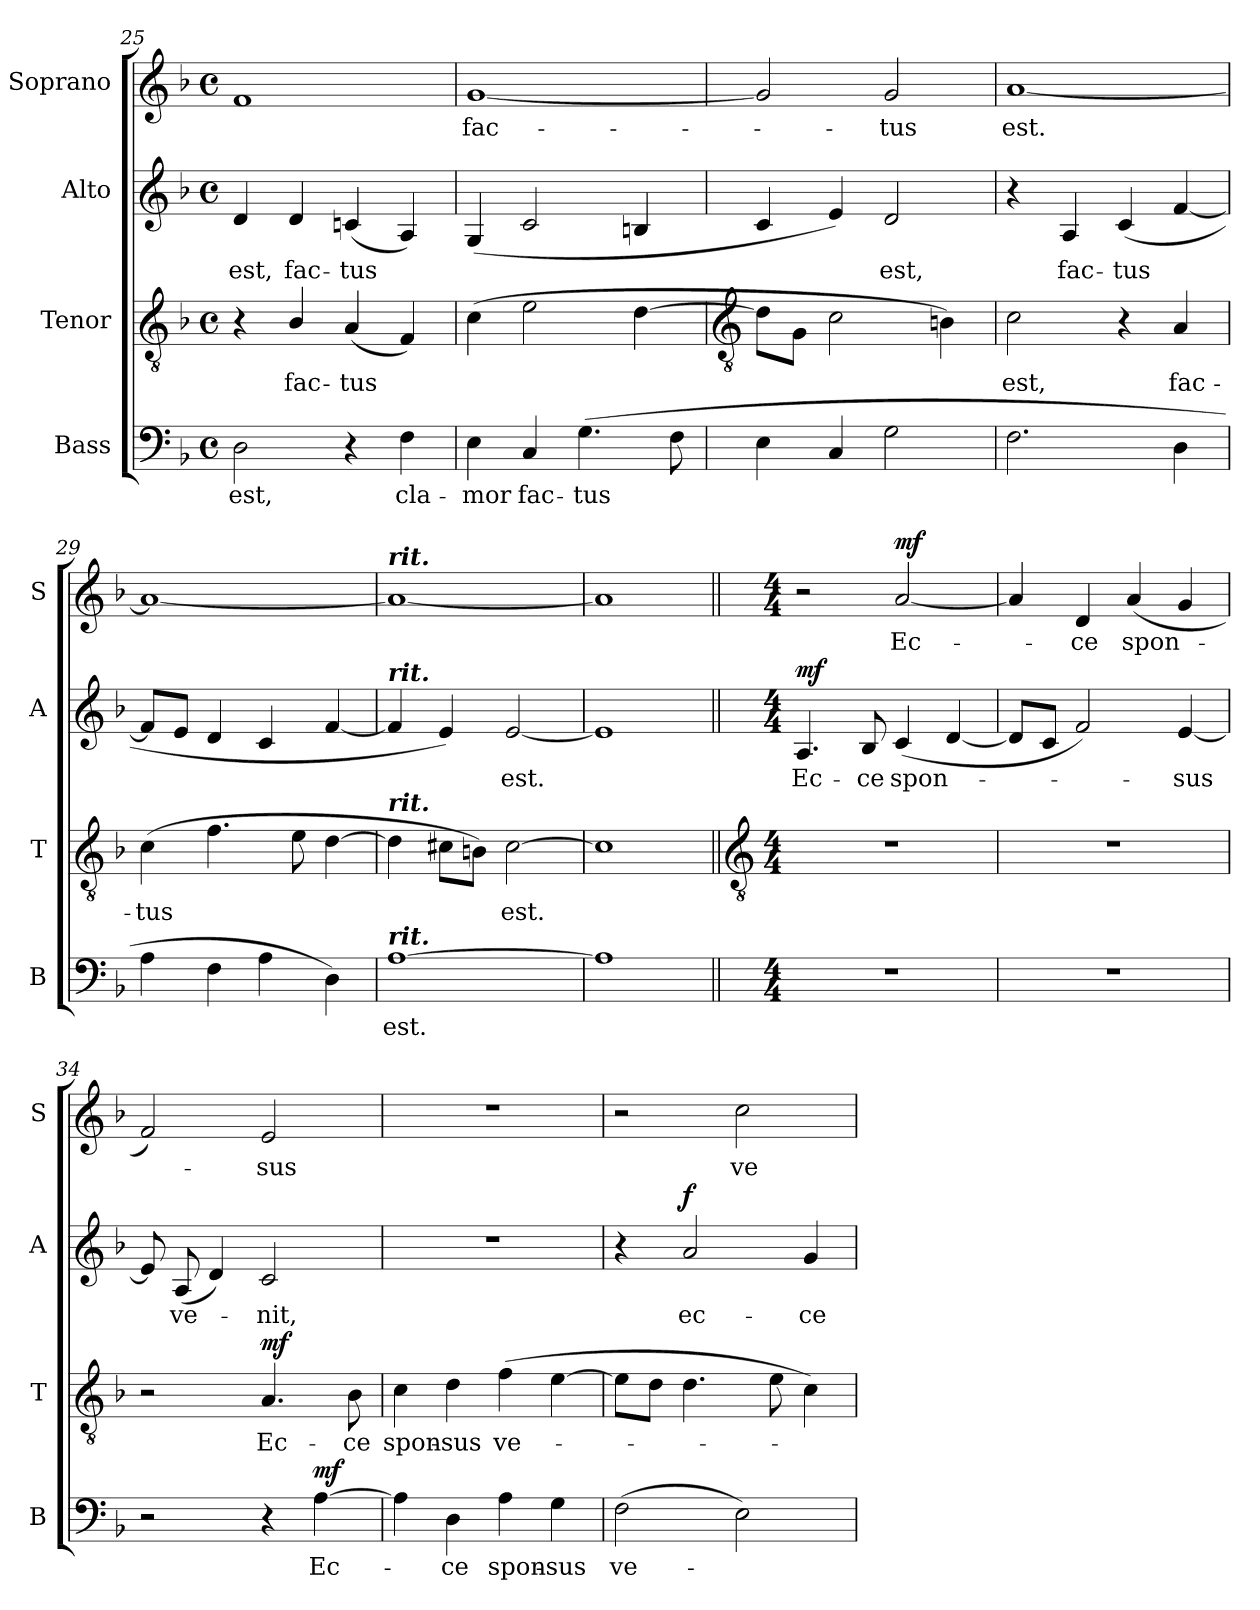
**kern	**text	**dynam	**kern	**text	**dynam	**kern	**text	**dynam	**kern	**text	**dynam
*part4	*part4	*part4	*part3	*part3	*part3	*part2	*part2	*part2	*part1	*part1	*part1
*staff4	*staff4	*staff4	*staff3	*staff3	*staff3	*staff2	*staff2	*staff2	*staff1	*staff1	*staff1
*I"Bass	*	*	*I"Tenor	*	*	*I"Alto	*	*	*I"Soprano	*	*
*I'B	*	*	*I'T	*	*	*I'A	*	*	*I'S	*	*
*clefF4	*	*	*clefGv2	*	*	*clefG2	*	*	*clefG2	*	*
*k[b-]	*	*	*k[b-]	*	*	*k[b-]	*	*	*k[b-]	*	*
*F:	*	*	*F:	*	*	*F:	*	*	*F:	*	*
*M4/4	*	*	*M4/4	*	*	*M4/4	*	*	*M4/4	*	*
*met(c)	*	*	*met(c)	*	*	*met(c)	*	*	*met(c)	*	*
=25	=25	=25	=25	=25	=25	=25	=25	=25	=25	=25	=25
!	!LO:LY:b	!	!	!	!	!	!LO:LY:b	!	!	!	!
2D	est,	.	4r	.	.	4d	est,	.	1f	.	.
!	!	!	!	!LO:LY:b	!	!	!LO:LY:b	!	!	!	!
.	.	.	4B-/	fac-	.	4d	fac-	.	.	.	.
!	!	!	!	!LO:LY:b	!	!	!LO:LY:b	!	!	!	!
4r	.	.	(<4A	-tus	.	(<4cn	-tus	.	.	.	.
!	!LO:LY:b	!	!	!	!	!	!	!	!	!	!
4F	cla-	.	4F)	.	.	4A)	.	.	.	.	.
=26	=26	=26	=26	=26	=26	=26	=26	=26	=26	=26	=26
!	!LO:LY:b	!	!	!	!	!	!	!	!	!LO:LY:b	!
4E	-mor	.	(>4c	.	.	(<4G	.	.	[1g	fac-	.
!	!LO:LY:b	!	!	!	!	!	!	!	!	!	!
4C	fac-	.	2e	.	.	2c	.	.	.	.	.
!	!LO:LY:b	!	!	!	!	!	!	!	!	!	!
(>4.G	-tus	.	.	.	.	.	.	.	.	.	.
.	.	.	[4d	.	.	4Bn	.	.	.	.	.
8F	.	.	.	.	.	.	.	.	.	.	.
!!LO:LB:g=z
=27	=27	=27	=27	=27	=27	=27	=27	=27	=27	=27	=27
*	*	*	*clefGv2	*	*	*	*	*	*	*	*
4E	.	.	8dL]	.	.	4c	.	.	2g]	.	.
.	.	.	8GJ	.	.	.	.	.	.	.	.
4C	.	.	2c	.	.	4e)	.	.	.	.	.
!	!	!	!	!	!	!	!LO:LY:b	!	!	!LO:LY:b	!
2G	.	.	.	.	.	2d	est,	.	2g	tus	.
.	.	.	4Bn)	.	.	.	.	.	.	.	.
=28	=28	=28	=28	=28	=28	=28	=28	=28	=28	=28	=28
!	!	!	!	!LO:LY:b	!	!	!	!	!	!LO:LY:b	!
2.F	.	.	2c	est,	.	4r	.	.	[1a	est.	.
!	!	!	!	!	!	!	!LO:LY:b	!	!	!	!
.	.	.	.	.	.	4A	fac-	.	.	.	.
!	!	!	!	!	!	!	!LO:LY:b	!	!	!	!
.	.	.	4r	.	.	(<4c	-tus	.	.	.	.
!	!	!	!	!LO:LY:b	!	!	!	!	!	!	!
4D	.	.	4A	fac-	.	[4f	.	.	.	.	.
=29	=29	=29	=29	=29	=29	=29	=29	=29	=29	=29	=29
!	!	!	!	!LO:LY:b	!	!	!	!	!	!	!
4A	.	.	(>4c	-tus	.	8fL]	.	.	1a_	.	.
.	.	.	.	.	.	8eJ	.	.	.	.	.
4F	.	.	4.f	.	.	4d	.	.	.	.	.
4A	.	.	.	.	.	4c	.	.	.	.	.
.	.	.	8e	.	.	.	.	.	.	.	.
4D)	.	.	[4d	.	.	[4f	.	.	.	.	.
=30	=30	=30	=30	=30	=30	=30	=30	=30	=30	=30	=30
!	!	!	!	!	!	!	!	!	!LO:TX:a:Bi:t=rit.	!	!
!	!	!	!	!	!	!LO:TX:a:Bi:t=rit.	!	!	!	!	!
!	!	!	!LO:TX:a:Bi:t=rit.	!	!	!	!	!	!	!	!
!LO:TX:a:Bi:t=rit.	!	!	!	!	!	!	!	!	!	!	!
!	!LO:LY:b	!	!	!	!	!	!	!	!	!	!
[1A	est.	.	4d]	.	.	4f]	.	.	1a_	.	.
.	.	.	8c#XL	.	.	4e)	.	.	.	.	.
.	.	.	8BnJ)	.	.	.	.	.	.	.	.
!	!	!	!	!LO:LY:b	!	!	!LO:LY:b	!	!	!	!
.	.	.	[2c#	est.	.	[2e	est.	.	.	.	.
=31	=31	=31	=31	=31	=31	=31	=31	=31	=31	=31	=31
1A]	.	.	1c#]	.	.	1e]	.	.	1a]	.	.
!!LO:LB:g=z
=32||	=32||	=32||	=32||	=32||	=32||	=32||	=32||	=32||	=32||	=32||	=32||
*	*	*	*clefGv2	*	*	*	*	*	*	*	*
*M4/4	*	*	*M4/4	*	*	*M4/4	*	*	*M4/4	*	*
!	!	!	!	!	!	!	!LO:LY:b	!LO:DY:b	!	!	!
1r	.	.	1r	.	.	4.A	Ec-	mf	2r	.	.
!	!	!	!	!	!	!	!LO:LY:b	!	!	!	!
.	.	.	.	.	.	8B-	-ce	.	.	.	.
!	!	!	!	!	!	!	!LO:LY:b	!	!	!LO:LY:b	!LO:DY:b
.	.	.	.	.	.	(<4c	spon-	.	[2a	Ec-	mf
.	.	.	.	.	.	[4d	.	.	.	.	.
=33	=33	=33	=33	=33	=33	=33	=33	=33	=33	=33	=33
1r	.	.	1r	.	.	8dL]	.	.	4a]	.	.
.	.	.	.	.	.	8cJ	.	.	.	.	.
!	!	!	!	!	!	!	!	!	!	!LO:LY:b	!
.	.	.	.	.	.	2f)	.	.	4d	ce	.
!	!	!	!	!	!	!	!	!	!	!LO:LY:b	!
.	.	.	.	.	.	.	.	.	(<4a	spon-	.
!	!	!	!	!	!	!	!LO:LY:b	!	!	!	!
.	.	.	.	.	.	[4e	sus	.	4g	.	.
=34	=34	=34	=34	=34	=34	=34	=34	=34	=34	=34	=34
2r	.	.	2r	.	.	8e]	.	.	2f)	.	.
!	!	!	!	!	!	!	!LO:LY:b	!	!	!	!
.	.	.	.	.	.	(<8A	ve-	.	.	.	.
.	.	.	.	.	.	4d)	.	.	.	.	.
!	!	!	!	!LO:LY:b	!LO:DY:b	!	!LO:LY:b	!	!	!LO:LY:b	!
4r	.	.	4.A	Ec-	mf	2c	nit,	.	2e	sus	.
!	!LO:LY:b	!LO:DY:b	!	!	!	!	!	!	!	!	!
[4A	Ec-	mf	.	.	.	.	.	.	.	.	.
!	!	!	!	!LO:LY:b	!	!	!	!	!	!	!
.	.	.	8B-	-ce	.	.	.	.	.	.	.
=35	=35	=35	=35	=35	=35	=35	=35	=35	=35	=35	=35
!	!	!	!	!LO:LY:b	!	!	!	!	!	!	!
4A]	.	.	4c	spon-	.	1r	.	.	1r	.	.
!	!LO:LY:b	!	!	!LO:LY:b	!	!	!	!	!	!	!
4D	ce	.	4d	-sus	.	.	.	.	.	.	.
!	!LO:LY:b	!	!	!LO:LY:b	!	!	!	!	!	!	!
4A	spon-	.	(>4f	ve-	.	.	.	.	.	.	.
!	!LO:LY:b	!	!	!	!	!	!	!	!	!	!
4G	-sus	.	[4e	.	.	.	.	.	.	.	.
=36	=36	=36	=36	=36	=36	=36	=36	=36	=36	=36	=36
!	!LO:LY:b	!	!	!	!	!	!	!	!	!	!
(>2F	ve-	.	8eL]	.	.	4r	.	.	2r	.	.
.	.	.	8dJ	.	.	.	.	.	.	.	.
!	!	!	!	!	!	!	!LO:LY:b	!LO:DY:b	!	!	!
.	.	.	4.d	.	.	2a	ec-	f	.	.	.
!	!	!	!	!	!	!	!	!	!	!LO:LY:b	!
2E)	.	.	.	.	.	.	.	.	2cc	ve-	.
.	.	.	8e	.	.	.	.	.	.	.	.
!	!	!	!	!	!	!	!LO:LY:b	!	!	!	!
.	.	.	4c)	.	.	4g	-ce	.	.	.	.
=	=	=	=	=	=	=	=	=	=	=	=
*-	*-	*-	*-	*-	*-	*-	*-	*-	*-	*-	*-
